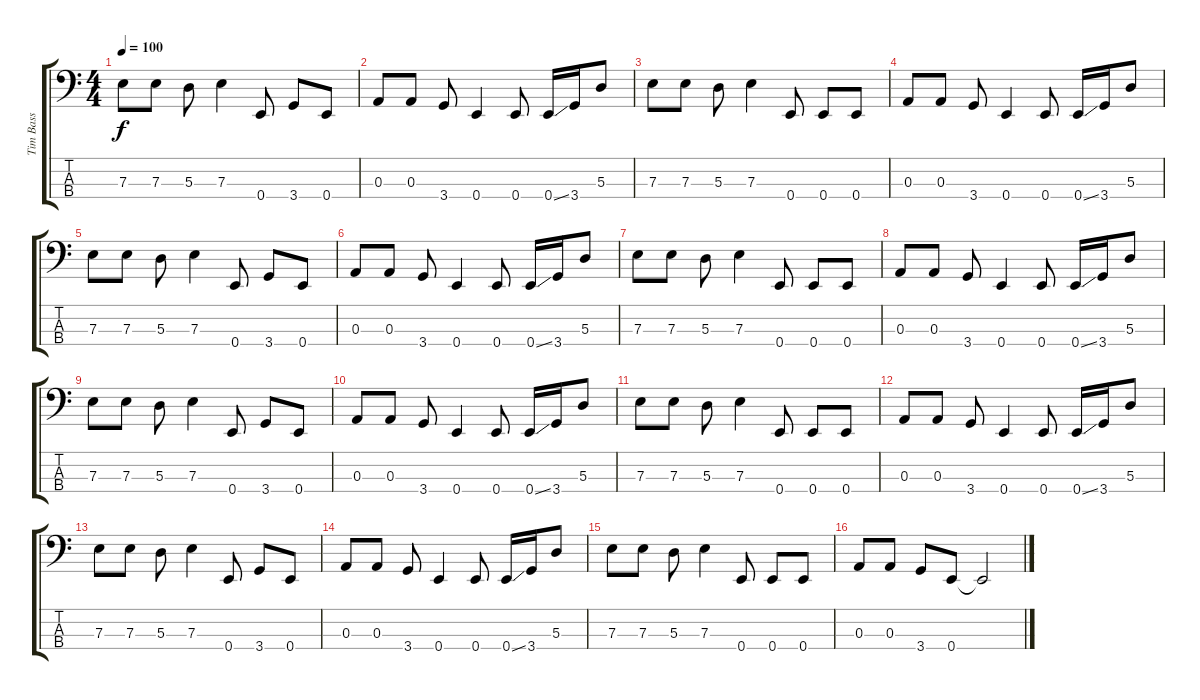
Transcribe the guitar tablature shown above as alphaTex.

\track ("Tim Bass" "Tim Bass") {instrument electricbassfinger}
\staff {score tabs}
\tuning (G2 D2 A1 E1) {hide}
\ts (4 4)
\tempo 100
\clef f4
\ks c
7.3.8{dy f} 7.3.8 5.3.8 7.3.4 0.4.8 3.4.8 0.4.8 |
0.3.8 0.3.8 3.4.8 0.4.4 0.4.8 0.4{ss}.16 3.4.16 5.3.8 |
7.3.8 7.3.8 5.3.8 7.3.4 0.4.8 0.4.8 0.4.8 |
0.3.8 0.3.8 3.4.8 0.4.4 0.4.8 0.4{ss}.16 3.4.16 5.3.8 |
7.3.8 7.3.8 5.3.8 7.3.4 0.4.8 3.4.8 0.4.8 |
0.3.8 0.3.8 3.4.8 0.4.4 0.4.8 0.4{ss}.16 3.4.16 5.3.8 |
7.3.8 7.3.8 5.3.8 7.3.4 0.4.8 0.4.8 0.4.8 |
0.3.8 0.3.8 3.4.8 0.4.4 0.4.8 0.4{ss}.16 3.4.16 5.3.8 |
7.3.8 7.3.8 5.3.8 7.3.4 0.4.8 3.4.8 0.4.8 |
0.3.8 0.3.8 3.4.8 0.4.4 0.4.8 0.4{ss}.16 3.4.16 5.3.8 |
7.3.8 7.3.8 5.3.8 7.3.4 0.4.8 0.4.8 0.4.8 |
0.3.8 0.3.8 3.4.8 0.4.4 0.4.8 0.4{ss}.16 3.4.16 5.3.8 |
7.3.8 7.3.8 5.3.8 7.3.4 0.4.8 3.4.8 0.4.8 |
0.3.8 0.3.8 3.4.8 0.4.4 0.4.8 0.4{ss}.16 3.4.16 5.3.8 |
7.3.8 7.3.8 5.3.8 7.3.4 0.4.8 0.4.8 0.4.8 |
0.3.8 0.3.8 3.4.8 0.4.8 0.4{t}.2
